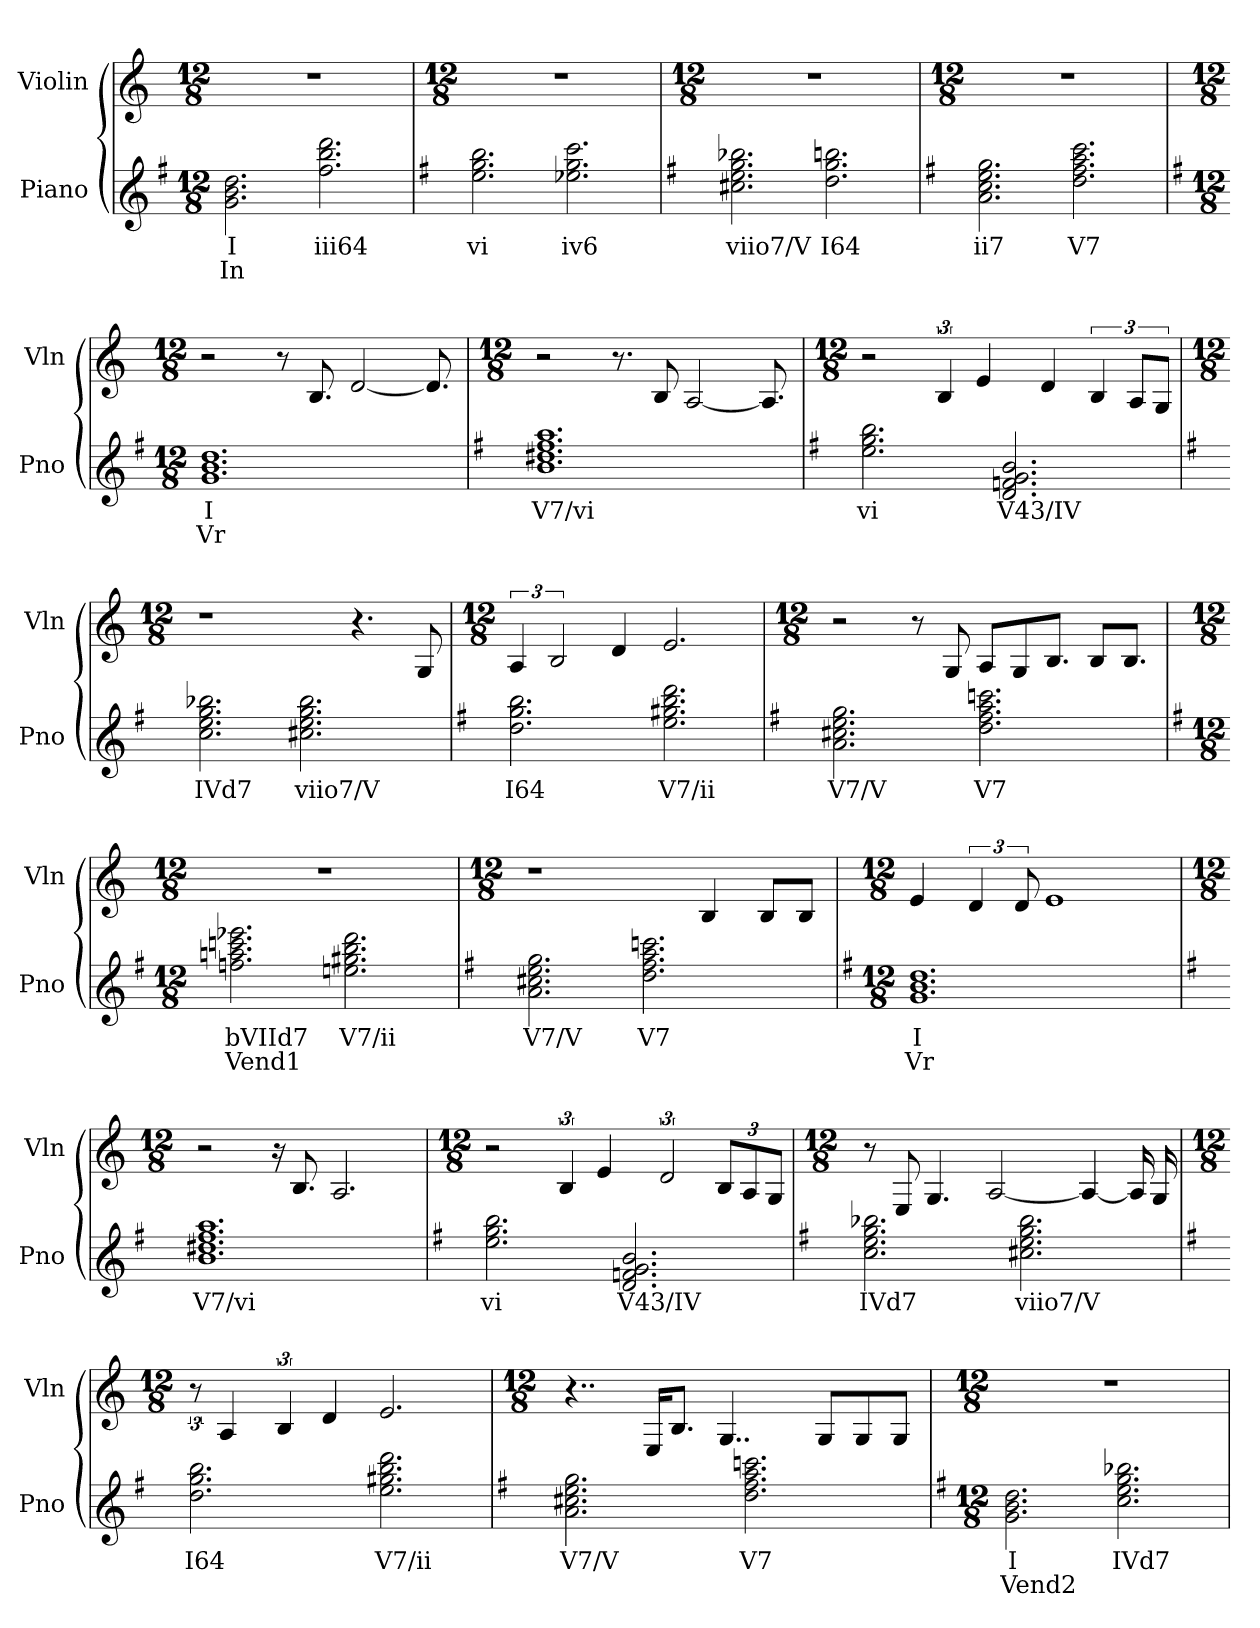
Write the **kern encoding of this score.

**kern	**text	**text	**kern
*part2	*part2	*part2	*part1
*staff2	*staff2	*staff2	*staff1
*I"Piano	*	*	*I"Violin
*I'Pno	*	*	*I'Vln
*k[f#]	*	*	*
*G:	*	*	*
*M12/8	*	*	*M12/8
=	=	=	=
2.g 2.b 2.dd	I	In	1.r
2.ff# 2.bb 2.ddd	iii64	.	.
=	=	=	=
*k[f#]	*	*	*
*G:	*	*	*
*	*	*	*M12/8
2.ee 2.gg 2.bb	vi	.	1.r
2.ee-X 2.gg 2.ccc	iv6	.	.
=	=	=	=
*k[f#]	*	*	*
*G:	*	*	*
*	*	*	*M12/8
2.cc#X 2.ee 2.gg 2.bb-X	viio7/V	.	1.r
2.dd 2.gg 2.bbn	I64	.	.
=	=	=	=
*k[f#]	*	*	*
*G:	*	*	*
*	*	*	*M12/8
2.a 2.cc 2.ee 2.gg	ii7	.	1.r
2.dd 2.ff# 2.aa 2.ccc	V7	.	.
=	=	=	=
*k[f#]	*	*	*
*G:	*	*	*
*M12/8	*	*	*M12/8
1.g 1.b 1.dd	I	Vr	2r
.	.	.	8r
.	.	.	8.B
.	.	.	[2d
.	.	.	8.d]
=	=	=	=
*k[f#]	*	*	*
*G:	*	*	*
*	*	*	*M12/8
1.b 1.dd#X 1.ff# 1.aa	V7/vi	.	2r
.	.	.	8.r
.	.	.	8B
.	.	.	[2A
.	.	.	8.A]
=	=	=	=
*k[f#]	*	*	*
*G:	*	*	*
*	*	*	*M12/8
2.ee 2.gg 2.bb	vi	.	2r
.	.	.	6B
.	.	.	4e
2.d 2.fn 2.g 2.b	V43/IV	.	.
.	.	.	4d
.	.	.	6B
.	.	.	12AL
.	.	.	12GJ
=	=	=	=
*k[f#]	*	*	*
*G:	*	*	*
*	*	*	*M12/8
2.cc 2.ee 2.gg 2.bb-X	IVd7	.	1r
2.cc#X 2.ee 2.gg 2.bb-	viio7/V	.	.
.	.	.	4.r
.	.	.	8G
=	=	=	=
*k[f#]	*	*	*
*G:	*	*	*
*	*	*	*M12/8
2.dd 2.gg 2.bb	I64	.	6A
.	.	.	3B
.	.	.	4d
2.ee 2.gg#X 2.bb 2.ddd	V7/ii	.	2.e
=	=	=	=
*k[f#]	*	*	*
*G:	*	*	*
*	*	*	*M12/8
2.a 2.cc#X 2.ee 2.gg	V7/V	.	2r
.	.	.	8r
.	.	.	8G
2.dd 2.ff# 2.aa 2.cccn	V7	.	8AL
.	.	.	8G
.	.	.	8.BJ
.	.	.	8BL
.	.	.	8.BJ
=	=	=	=
*k[f#]	*	*	*
*G:	*	*	*
*M12/8	*	*	*M12/8
2.ffn 2.aan 2.cccn 2.eee-X	bVIId7	Vend1	1.r
2.een 2.gg#X 2.bb 2.ddd	V7/ii	.	.
=	=	=	=
*k[f#]	*	*	*
*G:	*	*	*
*	*	*	*M12/8
2.a 2.cc#X 2.ee 2.gg	V7/V	.	1r
2.dd 2.ff# 2.aa 2.cccn	V7	.	.
.	.	.	4B
.	.	.	8BL
.	.	.	8BJ
=	=	=	=
*k[f#]	*	*	*
*G:	*	*	*
*M12/8	*	*	*M12/8
1.g 1.b 1.dd	I	Vr	4e
.	.	.	6d
.	.	.	12d
.	.	.	1e
=	=	=	=
*k[f#]	*	*	*
*G:	*	*	*
*	*	*	*M12/8
1.b 1.dd#X 1.ff# 1.aa	V7/vi	.	2r
.	.	.	16r
.	.	.	8.B
.	.	.	2.A
=	=	=	=
*k[f#]	*	*	*
*G:	*	*	*
*	*	*	*M12/8
2.ee 2.gg 2.bb	vi	.	2r
.	.	.	6B
.	.	.	4e
2.d 2.fn 2.g 2.b	V43/IV	.	.
.	.	.	3d
.	.	.	12BL
.	.	.	12A
.	.	.	12GJ
=	=	=	=
*k[f#]	*	*	*
*G:	*	*	*
*	*	*	*M12/8
2.cc 2.ee 2.gg 2.bb-X	IVd7	.	8r
.	.	.	8E
.	.	.	4.G
.	.	.	[2A
2.cc#X 2.ee 2.gg 2.bb-	viio7/V	.	.
.	.	.	4A_
.	.	.	16A]
.	.	.	16G
=	=	=	=
*k[f#]	*	*	*
*G:	*	*	*
*	*	*	*M12/8
2.dd 2.gg 2.bb	I64	.	12r
.	.	.	4A
.	.	.	6B
.	.	.	4d
2.ee 2.gg#X 2.bb 2.ddd	V7/ii	.	2.e
=	=	=	=
*k[f#]	*	*	*
*G:	*	*	*
*	*	*	*M12/8
2.a 2.cc#X 2.ee 2.gg	V7/V	.	4..r
.	.	.	16EKL
.	.	.	8.BJ
.	.	.	4..G
2.dd 2.ff# 2.aa 2.cccn	V7	.	.
.	.	.	8GL
.	.	.	8G
.	.	.	8GJ
=	=	=	=
*k[f#]	*	*	*
*G:	*	*	*
*M12/8	*	*	*M12/8
2.g 2.b 2.dd	I	Vend2	1.r
2.cc 2.ee 2.gg 2.bb-X	IVd7	.	.
=	=	=	=
*-	*-	*-	*-
